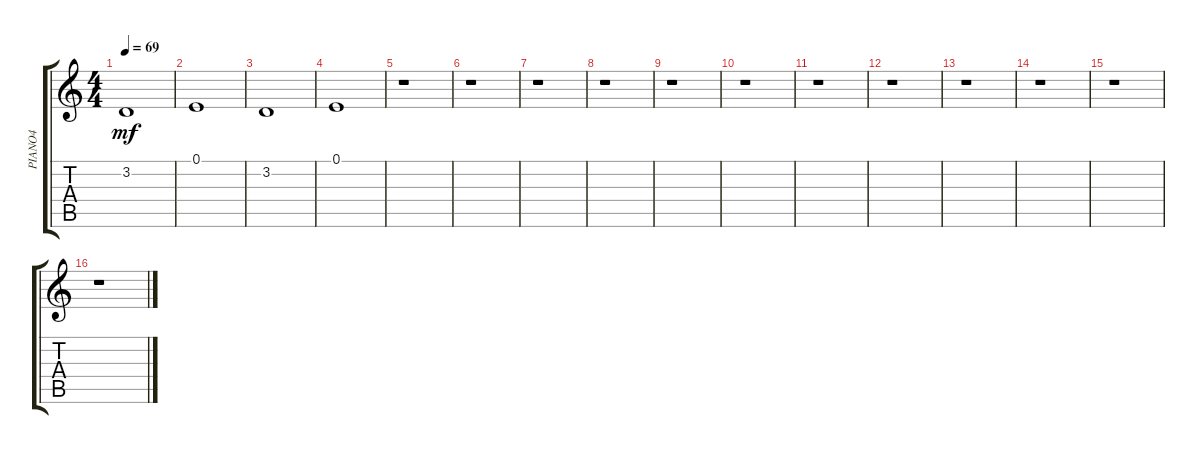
\track ("PIANO4" "PIANO4") {instrument acousticgrandpiano}
\staff {score tabs}
\tuning (E4 B3 G3 D3 A2 E2) {hide}
\ts (4 4)
\tempo 69
\clef g2
\ks c
3.2.1{dy mf instrument acousticgrandpiano} |
0.1.1 |
3.2.1 |
0.1.1 |
r.1 |
r.1 |
r.1 |
r.1 |
r.1 |
r.1 |
r.1 |
r.1 |
r.1 |
r.1 |
r.1 |
r.1
